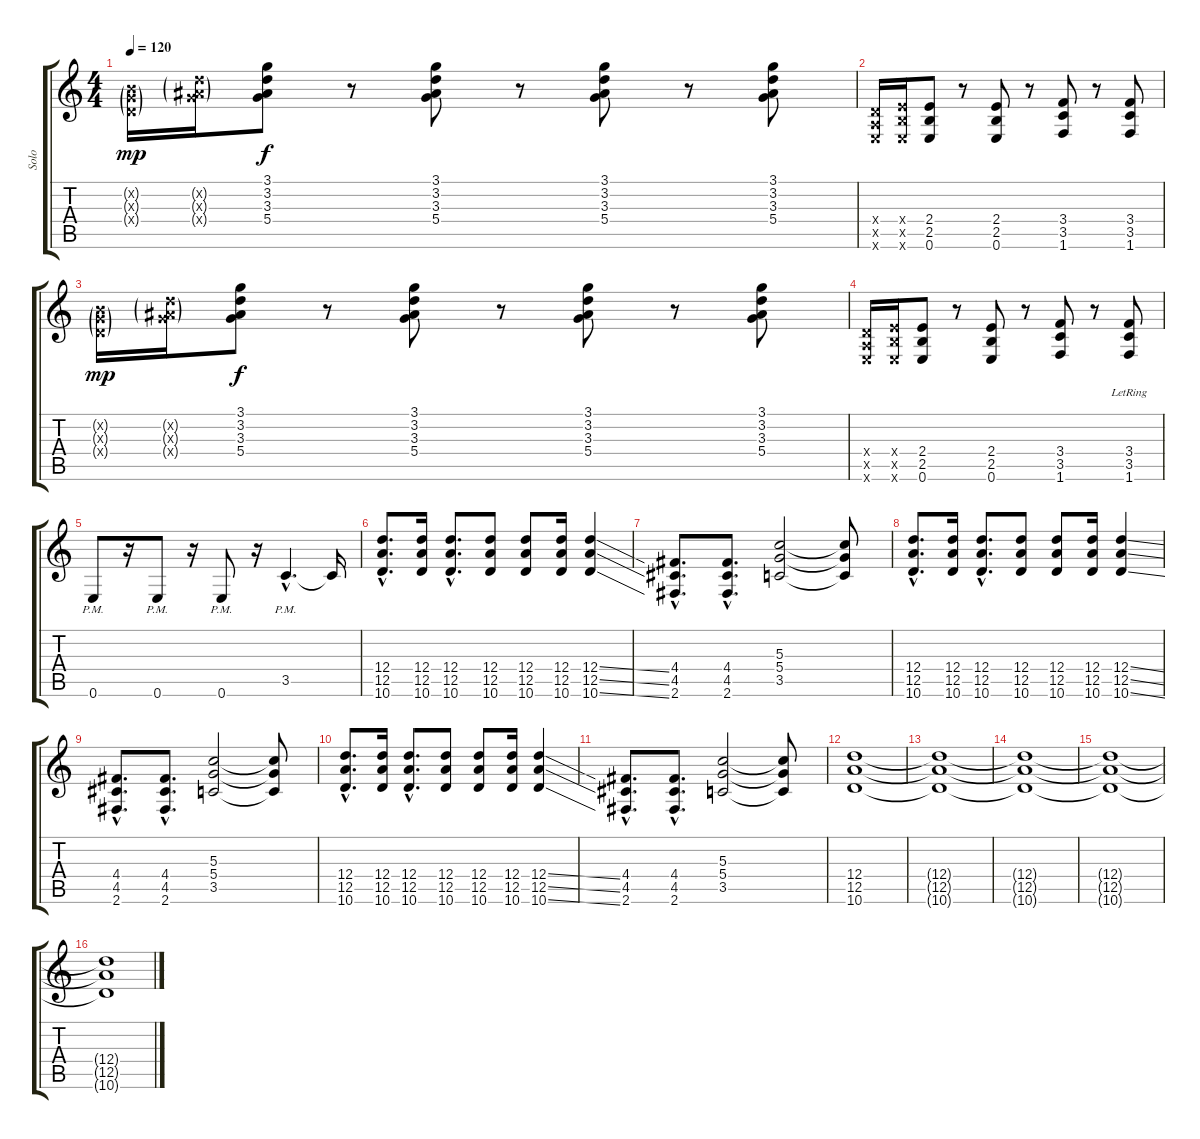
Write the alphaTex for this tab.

\track ("Solo" "Solo") {instrument electricguitarjazz}
\staff {score tabs}
\tuning (E4 B3 G3 D3 A2 E2) {hide}
\ts (4 4)
\tempo 120
\clef g2
\ks c
(0.2{g x} 0.3{g x} 0.4{g x}).16{dy mp volume 13 instrument distortionguitar} (3.2{g x} 3.3{g x} 5.4{g x}).16 (3.1 3.2 3.3 5.4).8{dy f} r.8 (3.1 3.2 3.3 5.4).8 r.8 (3.1 3.2 3.3 5.4).8 r.8 (3.1 3.2 3.3 5.4).8 |
(0.4{x} 0.5{x} 0.6{x}).16{instrument distortionguitar} (2.4{x} 2.5{x} 0.6{x}).16 (2.4 2.5 0.6).8 r.8 (2.4 2.5 0.6).8 r.8 (3.4 3.5 1.6).8 r.8 (3.4 3.5 1.6).8 |
(0.2{g x} 0.3{g x} 0.4{g x}).16{dy mp volume 13 instrument distortionguitar} (3.2{g x} 3.3{g x} 5.4{g x}).16 (3.1 3.2 3.3 5.4).8{dy f} r.8 (3.1 3.2 3.3 5.4).8 r.8 (3.1 3.2 3.3 5.4).8 r.8 (3.1 3.2 3.3 5.4).8 |
(0.4{x} 0.5{x} 0.6{x}).16{instrument distortionguitar} (2.4{x} 2.5{x} 0.6{x}).16 (2.4 2.5 0.6).8 r.8 (2.4 2.5 0.6).8 r.8 (3.4 3.5 1.6).8 r.8 (3.4 3.5 1.6{lr}).8 |
0.6{pm}.8{volume 13 instrument distortionguitar} r.16 0.6{pm}.8 r.16 0.6{pm}.8 r.16 3.5{hac pm}.4{d} 3.5{t}.16 |
(12.4{hac} 12.5{hac} 10.6{hac}).8{d instrument distortionguitar} (12.4 12.5 10.6).16 (12.4{hac} 12.5{hac} 10.6{hac}).8{d} (12.4 12.5 10.6).8 (12.4 12.5 10.6).8 (12.4 12.5 10.6).16 (12.4{ss} 12.5{ss} 10.6{ss}).4 |
(4.4{hac} 4.5{hac} 2.6{hac}).8{d} (4.4{hac} 4.5{hac} 2.6{hac}).8{d} (5.3 5.4 3.5).2 (5.3{t} 5.4{t} 3.5{t}).8 |
(12.4{hac} 12.5{hac} 10.6{hac}).8{d} (12.4 12.5 10.6).16 (12.4{hac} 12.5{hac} 10.6{hac}).8{d} (12.4 12.5 10.6).8 (12.4 12.5 10.6).8 (12.4 12.5 10.6).16 (12.4{ss} 12.5{ss} 10.6{ss}).4 |
(4.4{hac} 4.5{hac} 2.6{hac}).8{d} (4.4{hac} 4.5{hac} 2.6{hac}).8{d} (5.3 5.4 3.5).2 (5.3{t} 5.4{t} 3.5{t}).8 |
(12.4{hac} 12.5{hac} 10.6{hac}).8{d} (12.4 12.5 10.6).16 (12.4{hac} 12.5{hac} 10.6{hac}).8{d} (12.4 12.5 10.6).8 (12.4 12.5 10.6).8 (12.4 12.5 10.6).16 (12.4{ss} 12.5{ss} 10.6{ss}).4 |
(4.4{hac} 4.5{hac} 2.6{hac}).8{d} (4.4{hac} 4.5{hac} 2.6{hac}).8{d} (5.3 5.4 3.5).2 (5.3{t} 5.4{t} 3.5{t}).8 |
(12.4 12.5 10.6).1{instrument distortionguitar} |
(12.4{t} 12.5{t} 10.6{t}).1 |
(12.4{t} 12.5{t} 10.6{t}).1 |
(12.4{t} 12.5{t} 10.6{t}).1 |
(12.4{t} 12.5{t} 10.6{t}).1
